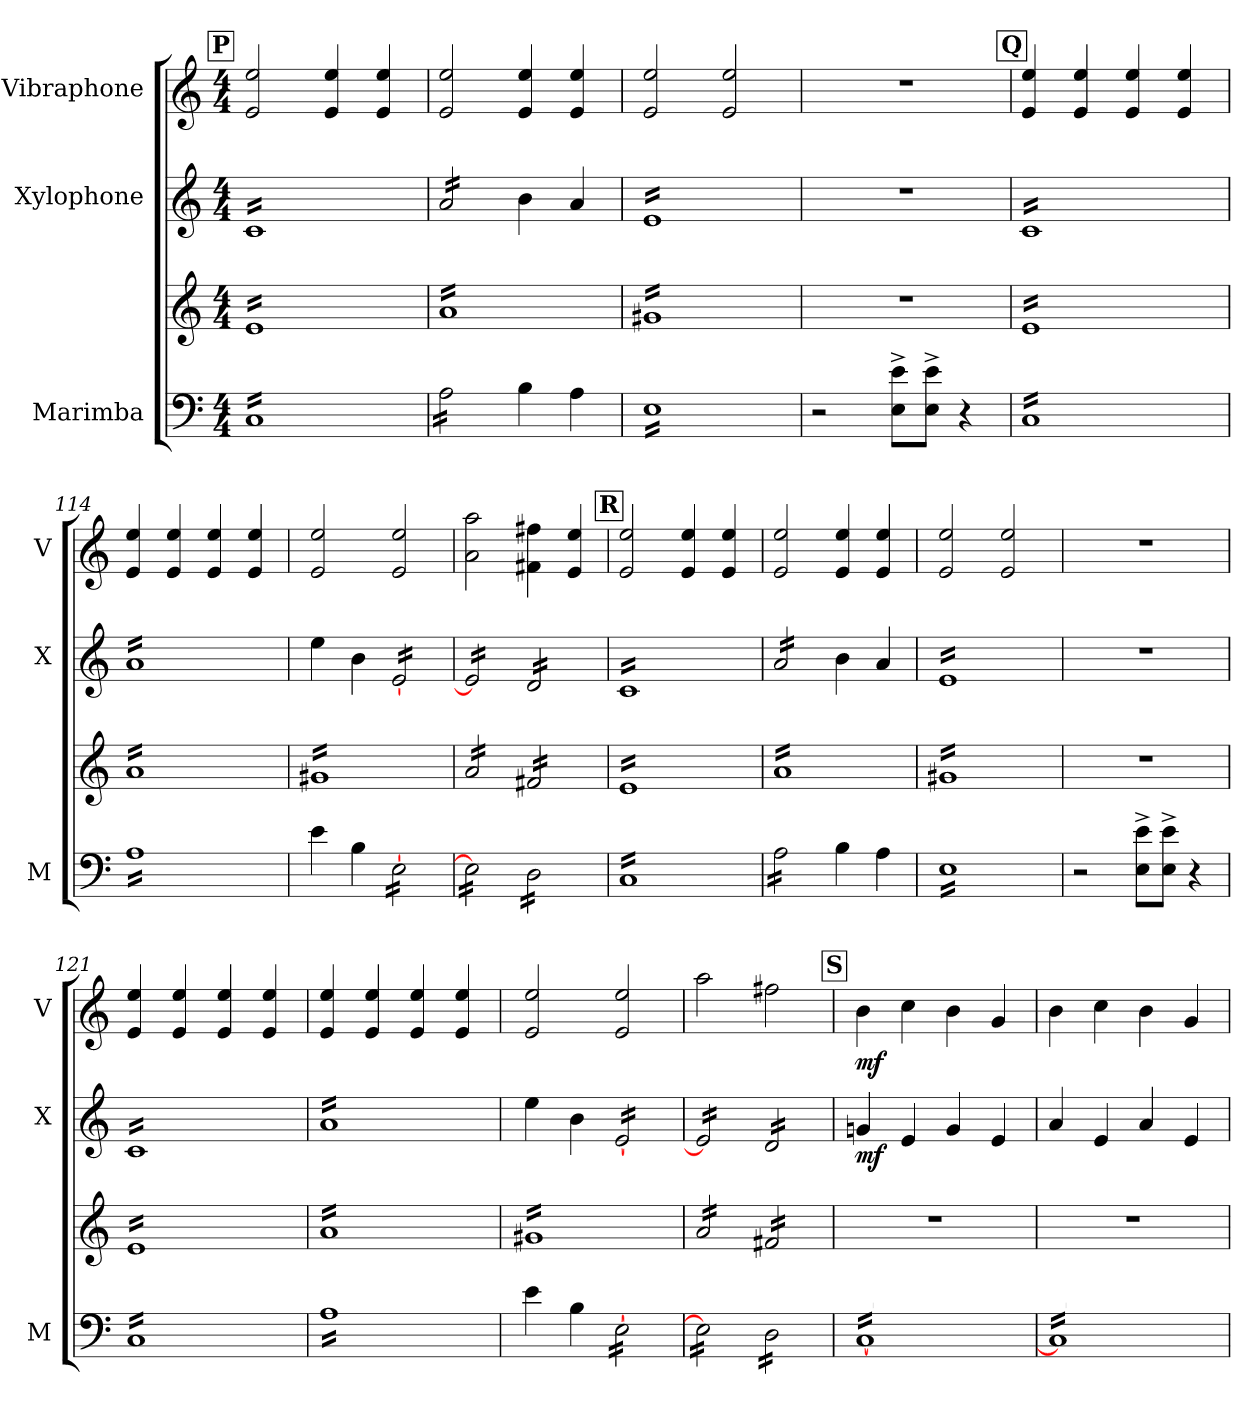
**kern	**kern	**dynam	**kern	**dynam	**kern	**dynam
*part3	*part3	*part3	*part2	*part2	*part1	*part1
*staff4	*staff3	*staff3/4	*staff2	*staff2	*staff1	*staff1
*I"Marimba	*	*	*I"Xylophone	*	*I"Vibraphone	*
*I'M	*	*	*I'X	*	*I'V	*
!!LO:PB:g=z
*clefF4	*clefG2	*	*clefG2	*	*clefG2	*
*	*	*	*ITrd-7c-12	*	*	*
*k[]	*k[]	*	*k[]	*	*k[]	*
*M4/4	*M4/4	*	*M4/4	*	*M4/4	*
!!LO:REH:place=s1:a:B:fs=14:t=P
=109	=109	=109	=109	=109	=109	=109
*tremolo	*	*	*	*	*	*
*	*tremolo	*	*	*	*	*
*	*	*	*tremolo	*	*	*
16CLL	16eLL	.	16ccLL	.	2e/ 2ee/	.
16C	16e	.	16cc	.	.	.
16C	16e	.	16cc	.	.	.
16C	16e	.	16cc	.	.	.
16C	16e	.	16cc	.	.	.
16C	16e	.	16cc	.	.	.
16C	16e	.	16cc	.	.	.
16C	16e	.	16cc	.	.	.
16C	16e	.	16cc	.	4e/ 4ee/	.
16C	16e	.	16cc	.	.	.
16C	16e	.	16cc	.	.	.
16C	16e	.	16cc	.	.	.
16C	16e	.	16cc	.	4e/ 4ee/	.
16C	16e	.	16cc	.	.	.
16C	16e	.	16cc	.	.	.
16CJJ	16eJJ	.	16ccJJ	.	.	.
=110	=110	=110	=110	=110	=110	=110
16A\LL	16aLL	.	16aa/LL	.	2e/ 2ee/	.
16A\	16a	.	16aa/	.	.	.
16A\	16a	.	16aa/	.	.	.
16A\	16a	.	16aa/	.	.	.
16A\	16a	.	16aa/	.	.	.
16A\	16a	.	16aa/	.	.	.
16A\	16a	.	16aa/	.	.	.
16A\JJ	16a	.	16aa/JJ	.	.	.
*	*	*	*Xtremolo	*	*	*
*Xtremolo	*	*	*	*	*	*
4B\	16a	.	4bb\	.	4e/ 4ee/	.
.	16a	.	.	.	.	.
.	16a	.	.	.	.	.
.	16a	.	.	.	.	.
4A\	16a	.	4aa/	.	4e/ 4ee/	.
.	16a	.	.	.	.	.
.	16a	.	.	.	.	.
.	16aJJ	.	.	.	.	.
=111	=111	=111	=111	=111	=111	=111
*tremolo	*	*	*	*	*	*
*	*	*	*tremolo	*	*	*
16ELL	16g#XLL	.	16eeLL	.	2e/ 2ee/	.
16E	16g#X	.	16ee	.	.	.
16E	16g#X	.	16ee	.	.	.
16E	16g#X	.	16ee	.	.	.
16E	16g#X	.	16ee	.	.	.
16E	16g#X	.	16ee	.	.	.
16E	16g#X	.	16ee	.	.	.
16E	16g#X	.	16ee	.	.	.
16E	16g#X	.	16ee	.	2e/ 2ee/	.
16E	16g#X	.	16ee	.	.	.
16E	16g#X	.	16ee	.	.	.
16E	16g#X	.	16ee	.	.	.
16E	16g#X	.	16ee	.	.	.
16E	16g#X	.	16ee	.	.	.
16E	16g#X	.	16ee	.	.	.
16EJJ	16g#XJJ	.	16eeJJ	.	.	.
*Xtremolo	*	*	*	*	*	*
=112	=112	=112	=112	=112	=112	=112
2r	1r	.	1r	.	1r	.
8E\^ 8e\^L	.	.	.	.	.	.
8E\^ 8e\^J	.	.	.	.	.	.
4r	.	.	.	.	.	.
!!LO:REH:place=s1:a:B:fs=14:t=Q
=113	=113	=113	=113	=113	=113	=113
*tremolo	*	*	*	*	*	*
16CLL	16eLL	.	16ccLL	.	4e/ 4ee/	.
16C	16e	.	16cc	.	.	.
16C	16e	.	16cc	.	.	.
16C	16e	.	16cc	.	.	.
16C	16e	.	16cc	.	4e/ 4ee/	.
16C	16e	.	16cc	.	.	.
16C	16e	.	16cc	.	.	.
16C	16e	.	16cc	.	.	.
16C	16e	.	16cc	.	4e/ 4ee/	.
16C	16e	.	16cc	.	.	.
16C	16e	.	16cc	.	.	.
16C	16e	.	16cc	.	.	.
16C	16e	.	16cc	.	4e/ 4ee/	.
16C	16e	.	16cc	.	.	.
16C	16e	.	16cc	.	.	.
16CJJ	16eJJ	.	16ccJJ	.	.	.
=114	=114	=114	=114	=114	=114	=114
16ALL	16aLL	.	16aaLL	.	4e/ 4ee/	.
16A	16a	.	16aa	.	.	.
16A	16a	.	16aa	.	.	.
16A	16a	.	16aa	.	.	.
16A	16a	.	16aa	.	4e/ 4ee/	.
16A	16a	.	16aa	.	.	.
16A	16a	.	16aa	.	.	.
16A	16a	.	16aa	.	.	.
16A	16a	.	16aa	.	4e/ 4ee/	.
16A	16a	.	16aa	.	.	.
16A	16a	.	16aa	.	.	.
16A	16a	.	16aa	.	.	.
16A	16a	.	16aa	.	4e/ 4ee/	.
16A	16a	.	16aa	.	.	.
16A	16a	.	16aa	.	.	.
16AJJ	16aJJ	.	16aaJJ	.	.	.
*	*	*	*Xtremolo	*	*	*
*Xtremolo	*	*	*	*	*	*
=115	=115	=115	=115	=115	=115	=115
4e\	16g#XLL	.	4eee\	.	2e/ 2ee/	.
.	16g#X	.	.	.	.	.
.	16g#X	.	.	.	.	.
.	16g#X	.	.	.	.	.
4B\	16g#X	.	4bb\	.	.	.
.	16g#X	.	.	.	.	.
.	16g#X	.	.	.	.	.
.	16g#X	.	.	.	.	.
*tremolo	*	*	*	*	*	*
*	*	*	*tremolo	*	*	*
[16E\LL	16g#X	.	[16ee/LL	.	2e/ 2ee/	.
16E\	16g#X	.	16ee/	.	.	.
16E\	16g#X	.	16ee/	.	.	.
16E\	16g#X	.	16ee/	.	.	.
16E\	16g#X	.	16ee/	.	.	.
16E\	16g#X	.	16ee/	.	.	.
16E\	16g#X	.	16ee/	.	.	.
16E\JJ	16g#XJJ	.	16ee/JJ	.	.	.
=116	=116	=116	=116	=116	=116	=116
16E\]LL	16a/LL	.	16ee/]LL	.	2a\ 2aa\	.
16E\	16a/	.	16ee/	.	.	.
16E\	16a/	.	16ee/	.	.	.
16E\	16a/	.	16ee/	.	.	.
16E\	16a/	.	16ee/	.	.	.
16E\	16a/	.	16ee/	.	.	.
16E\	16a/	.	16ee/	.	.	.
16E\JJ	16a/JJ	.	16ee/JJ	.	.	.
16D\LL	16f#X/LL	.	16dd/LL	.	4f#X\ 4ff#X\	.
16D\	16f#X/	.	16dd/	.	.	.
16D\	16f#X/	.	16dd/	.	.	.
16D\	16f#X/	.	16dd/	.	.	.
16D\	16f#X/	.	16dd/	.	4e/ 4ee/	.
16D\	16f#X/	.	16dd/	.	.	.
16D\	16f#X/	.	16dd/	.	.	.
16D\JJ	16f#X/JJ	.	16dd/JJ	.	.	.
!!LO:LB:g=z
!!LO:REH:place=s1:a:B:fs=14:t=R
=117	=117	=117	=117	=117	=117	=117
16CLL	16eLL	.	16ccLL	.	2e/ 2ee/	.
16C	16e	.	16cc	.	.	.
16C	16e	.	16cc	.	.	.
16C	16e	.	16cc	.	.	.
16C	16e	.	16cc	.	.	.
16C	16e	.	16cc	.	.	.
16C	16e	.	16cc	.	.	.
16C	16e	.	16cc	.	.	.
16C	16e	.	16cc	.	4e/ 4ee/	.
16C	16e	.	16cc	.	.	.
16C	16e	.	16cc	.	.	.
16C	16e	.	16cc	.	.	.
16C	16e	.	16cc	.	4e/ 4ee/	.
16C	16e	.	16cc	.	.	.
16C	16e	.	16cc	.	.	.
16CJJ	16eJJ	.	16ccJJ	.	.	.
=118	=118	=118	=118	=118	=118	=118
16A\LL	16aLL	.	16aa/LL	.	2e/ 2ee/	.
16A\	16a	.	16aa/	.	.	.
16A\	16a	.	16aa/	.	.	.
16A\	16a	.	16aa/	.	.	.
16A\	16a	.	16aa/	.	.	.
16A\	16a	.	16aa/	.	.	.
16A\	16a	.	16aa/	.	.	.
16A\JJ	16a	.	16aa/JJ	.	.	.
*	*	*	*Xtremolo	*	*	*
*Xtremolo	*	*	*	*	*	*
4B\	16a	.	4bb\	.	4e/ 4ee/	.
.	16a	.	.	.	.	.
.	16a	.	.	.	.	.
.	16a	.	.	.	.	.
4A\	16a	.	4aa/	.	4e/ 4ee/	.
.	16a	.	.	.	.	.
.	16a	.	.	.	.	.
.	16aJJ	.	.	.	.	.
=119	=119	=119	=119	=119	=119	=119
*tremolo	*	*	*	*	*	*
*	*	*	*tremolo	*	*	*
16ELL	16g#XLL	.	16eeLL	.	2e/ 2ee/	.
16E	16g#X	.	16ee	.	.	.
16E	16g#X	.	16ee	.	.	.
16E	16g#X	.	16ee	.	.	.
16E	16g#X	.	16ee	.	.	.
16E	16g#X	.	16ee	.	.	.
16E	16g#X	.	16ee	.	.	.
16E	16g#X	.	16ee	.	.	.
16E	16g#X	.	16ee	.	2e/ 2ee/	.
16E	16g#X	.	16ee	.	.	.
16E	16g#X	.	16ee	.	.	.
16E	16g#X	.	16ee	.	.	.
16E	16g#X	.	16ee	.	.	.
16E	16g#X	.	16ee	.	.	.
16E	16g#X	.	16ee	.	.	.
16EJJ	16g#XJJ	.	16eeJJ	.	.	.
*Xtremolo	*	*	*	*	*	*
=120	=120	=120	=120	=120	=120	=120
2r	1r	.	1r	.	1r	.
8E\^ 8e\^L	.	.	.	.	.	.
8E\^ 8e\^J	.	.	.	.	.	.
4r	.	.	.	.	.	.
=121	=121	=121	=121	=121	=121	=121
*tremolo	*	*	*	*	*	*
16CLL	16eLL	.	16ccLL	.	4e/ 4ee/	.
16C	16e	.	16cc	.	.	.
16C	16e	.	16cc	.	.	.
16C	16e	.	16cc	.	.	.
16C	16e	.	16cc	.	4e/ 4ee/	.
16C	16e	.	16cc	.	.	.
16C	16e	.	16cc	.	.	.
16C	16e	.	16cc	.	.	.
16C	16e	.	16cc	.	4e/ 4ee/	.
16C	16e	.	16cc	.	.	.
16C	16e	.	16cc	.	.	.
16C	16e	.	16cc	.	.	.
16C	16e	.	16cc	.	4e/ 4ee/	.
16C	16e	.	16cc	.	.	.
16C	16e	.	16cc	.	.	.
16CJJ	16eJJ	.	16ccJJ	.	.	.
=122	=122	=122	=122	=122	=122	=122
16ALL	16aLL	.	16aaLL	.	4e/ 4ee/	.
16A	16a	.	16aa	.	.	.
16A	16a	.	16aa	.	.	.
16A	16a	.	16aa	.	.	.
16A	16a	.	16aa	.	4e/ 4ee/	.
16A	16a	.	16aa	.	.	.
16A	16a	.	16aa	.	.	.
16A	16a	.	16aa	.	.	.
16A	16a	.	16aa	.	4e/ 4ee/	.
16A	16a	.	16aa	.	.	.
16A	16a	.	16aa	.	.	.
16A	16a	.	16aa	.	.	.
16A	16a	.	16aa	.	4e/ 4ee/	.
16A	16a	.	16aa	.	.	.
16A	16a	.	16aa	.	.	.
16AJJ	16aJJ	.	16aaJJ	.	.	.
*	*	*	*Xtremolo	*	*	*
*Xtremolo	*	*	*	*	*	*
=123	=123	=123	=123	=123	=123	=123
4e\	16g#XLL	.	4eee\	.	2e/ 2ee/	.
.	16g#X	.	.	.	.	.
.	16g#X	.	.	.	.	.
.	16g#X	.	.	.	.	.
4B\	16g#X	.	4bb\	.	.	.
.	16g#X	.	.	.	.	.
.	16g#X	.	.	.	.	.
.	16g#X	.	.	.	.	.
*tremolo	*	*	*	*	*	*
*	*	*	*tremolo	*	*	*
[16E\LL	16g#X	.	[16ee/LL	.	2e/ 2ee/	.
16E\	16g#X	.	16ee/	.	.	.
16E\	16g#X	.	16ee/	.	.	.
16E\	16g#X	.	16ee/	.	.	.
16E\	16g#X	.	16ee/	.	.	.
16E\	16g#X	.	16ee/	.	.	.
16E\	16g#X	.	16ee/	.	.	.
16E\JJ	16g#XJJ	.	16ee/JJ	.	.	.
=124	=124	=124	=124	=124	=124	=124
16E\]LL	16a/LL	.	16ee/]LL	.	2aa\	.
16E\	16a/	.	16ee/	.	.	.
16E\	16a/	.	16ee/	.	.	.
16E\	16a/	.	16ee/	.	.	.
16E\	16a/	.	16ee/	.	.	.
16E\	16a/	.	16ee/	.	.	.
16E\	16a/	.	16ee/	.	.	.
16E\JJ	16a/JJ	.	16ee/JJ	.	.	.
16D\LL	16f#X/LL	.	16dd/LL	.	2ff#X\	.
16D\	16f#X/	.	16dd/	.	.	.
16D\	16f#X/	.	16dd/	.	.	.
16D\	16f#X/	.	16dd/	.	.	.
16D\	16f#X/	.	16dd/	.	.	.
16D\	16f#X/	.	16dd/	.	.	.
16D\	16f#X/	.	16dd/	.	.	.
16D\JJ	16f#X/JJ	.	16dd/JJ	.	.	.
*	*	*	*Xtremolo	*	*	*
*	*Xtremolo	*	*	*	*	*
!!LO:LB:g=z
!!LO:REH:place=s1:a:B:fs=14:t=S
=125	=125	=125	=125	=125	=125	=125
!	!	!LO:DY:b=2	!	!	!	!
!	!	!LO:DY:n=1:b=2	!	!	!	!
!	!	!LO:DY:n=2:b	!	!LO:DY:b	!	!LO:DY:b
[16CLL	1r	mp mf mf	4ggn/	mf	4b\	mf
16C	.	.	.	.	.	.
16C	.	.	.	.	.	.
16C	.	.	.	.	.	.
16C	.	.	4ee/	.	4cc\	.
16C	.	.	.	.	.	.
16C	.	.	.	.	.	.
16C	.	.	.	.	.	.
16C	.	.	4gg/	.	4b\	.
16C	.	.	.	.	.	.
16C	.	.	.	.	.	.
16C	.	.	.	.	.	.
16C	.	.	4ee/	.	4g/	.
16C	.	.	.	.	.	.
16C	.	.	.	.	.	.
16CJJ	.	.	.	.	.	.
=126	=126	=126	=126	=126	=126	=126
16C]LL	1r	.	4aa/	.	4b\	.
16C	.	.	.	.	.	.
16C	.	.	.	.	.	.
16C	.	.	.	.	.	.
16C	.	.	4ee/	.	4cc\	.
16C	.	.	.	.	.	.
16C	.	.	.	.	.	.
16C	.	.	.	.	.	.
16C	.	.	4aa/	.	4b\	.
16C	.	.	.	.	.	.
16C	.	.	.	.	.	.
16C	.	.	.	.	.	.
16C	.	.	4ee/	.	4g/	.
16C	.	.	.	.	.	.
16C	.	.	.	.	.	.
16CJJ	.	.	.	.	.	.
*Xtremolo	*	*	*	*	*	*
=	=	=	=	=	=	=
*-	*-	*-	*-	*-	*-	*-
